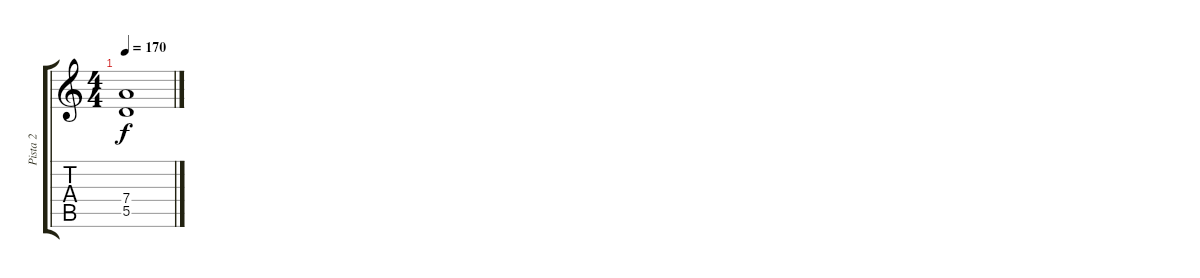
\track ("Pista 2" "Pista 2") {instrument distortionguitar}
\staff {score tabs}
\tuning (E4 B3 G3 D3 A2 E2) {hide}
\ts (4 4)
\tempo 170
\clef g2
\ks c
(7.4 5.5).1{dy f}
